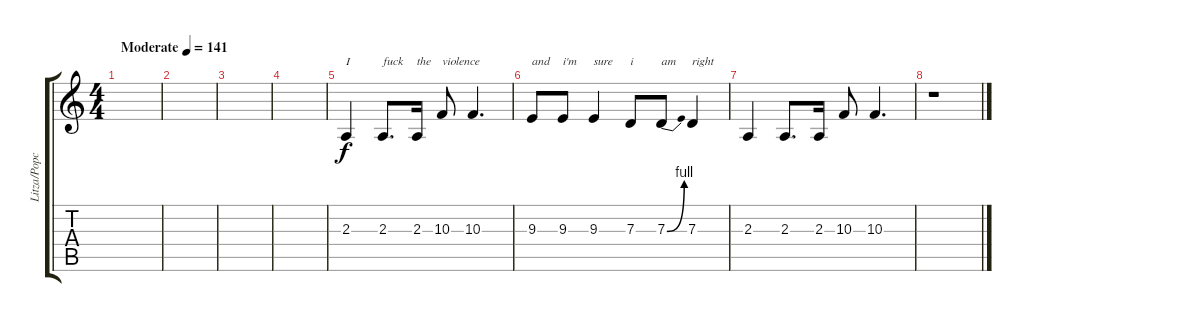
\track ("Litza/Popcorn" "Litza/Popc") {instrument lead6voice}
\staff {score tabs}
\tuning (E4 B3 G3 D3 A2 E2) {hide}
\ts (4 4)
\tempo (141 "Moderate")
\clef g2
\ks c
|
|
|
|
2.3.4{txt "I"} 2.3.8{d txt "fuck"} 2.3.16{txt "the"} 10.3.8{txt "violence"} 10.3.4{d} |
9.3.8{txt "and"} 9.3.8{txt "i'm"} 9.3.4{txt "sure"} 7.3.8{txt "i"} 7.3{be (bend 0 0 60 4)}.8{txt "am"} 7.3.4{txt "right"} |
2.3.4 2.3.8{d} 2.3.16 10.3.8 10.3.4{d} |
r.1
